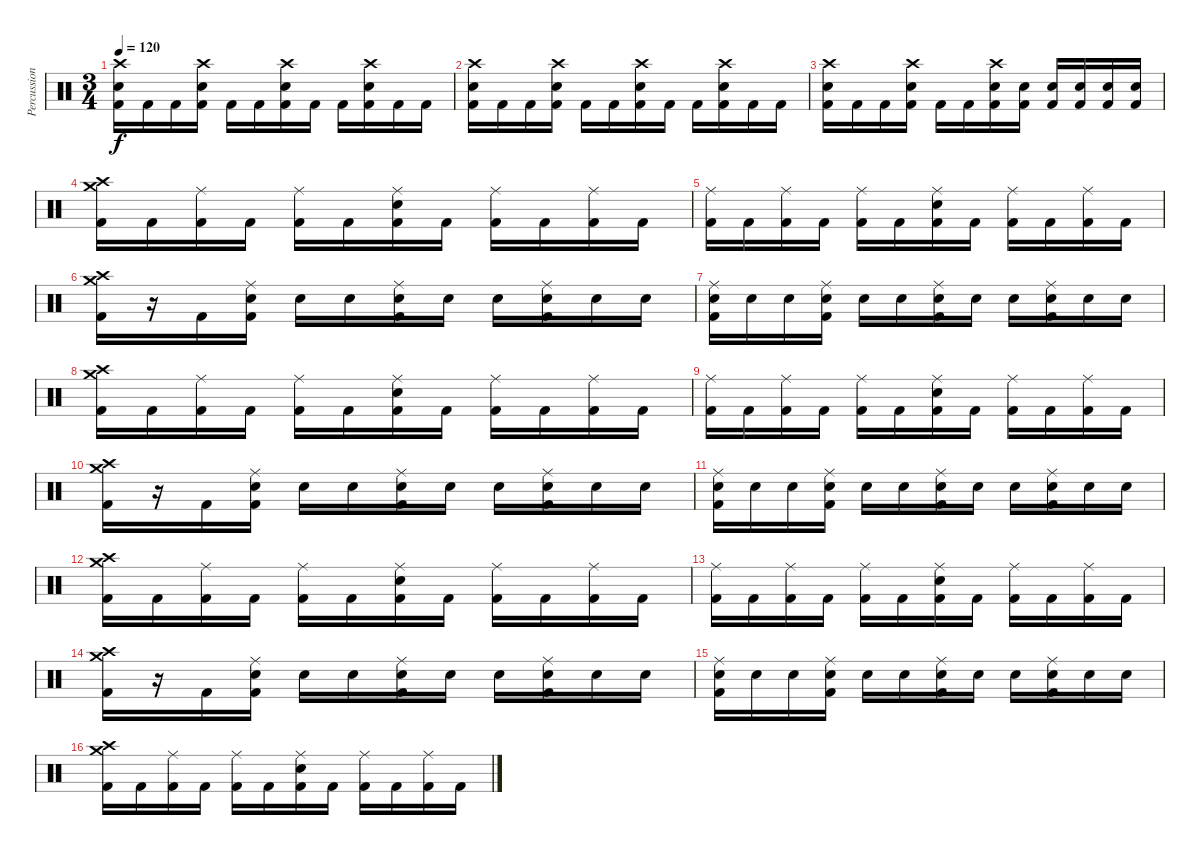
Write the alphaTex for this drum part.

\track ("Percussion" "Percussion") {instrument percussion}
\staff {score}
\articulation defaults
\ts (3 4)
\tempo 120
\clef neutral
\ks c
("Crash high (hit)" "Electric Snare (hit)" "Kick (hit) 2").16{dy f} "Kick (hit) 2".16 "Kick (hit) 2".16 ("Crash high (hit)" "Electric Snare (hit)" "Kick (hit) 2").16 "Kick (hit) 2".16 "Kick (hit) 2".16 ("Crash high (hit)" "Electric Snare (hit)" "Kick (hit) 2").16 "Kick (hit) 2".16 "Kick (hit) 2".16 ("Crash high (hit)" "Electric Snare (hit)" "Kick (hit) 2").16 "Kick (hit) 2".16 "Kick (hit) 2".16 |
("Crash high (hit)" "Electric Snare (hit)" "Kick (hit) 2").16 "Kick (hit) 2".16 "Kick (hit) 2".16 ("Crash high (hit)" "Electric Snare (hit)" "Kick (hit) 2").16 "Kick (hit) 2".16 "Kick (hit) 2".16 ("Crash high (hit)" "Electric Snare (hit)" "Kick (hit) 2").16 "Kick (hit) 2".16 "Kick (hit) 2".16 ("Crash high (hit)" "Electric Snare (hit)" "Kick (hit) 2").16 "Kick (hit) 2".16 "Kick (hit) 2".16 |
("Crash high (hit)" "Electric Snare (hit)" "Kick (hit) 2").16 "Kick (hit) 2".16 "Kick (hit) 2".16 ("Crash high (hit)" "Electric Snare (hit)" "Kick (hit) 2").16 "Kick (hit) 2".16 "Kick (hit) 2".16 ("Crash high (hit)" "Electric Snare (hit)" "Kick (hit) 2").16 ("Electric Snare (hit)" "Kick (hit) 2").16 ("Electric Snare (hit)" "Kick (hit) 2").16 ("Electric Snare (hit)" "Kick (hit) 2").16 ("Electric Snare (hit)" "Kick (hit) 2").16 ("Electric Snare (hit)" "Kick (hit) 2").16 |
("Crash high (hit)" "Crash medium (hit)" "Kick (hit) 2").16 "Kick (hit) 2".16 ("Ride (middle)" "Kick (hit) 2").16 "Kick (hit) 2".16 ("Ride (middle)" "Kick (hit) 2").16 "Kick (hit) 2".16 ("Ride (middle)" "Electric Snare (hit)" "Kick (hit) 2").16 "Kick (hit) 2".16 ("Ride (middle)" "Kick (hit) 2").16 "Kick (hit) 2".16 ("Ride (middle)" "Kick (hit) 2").16 "Kick (hit) 2".16 |
("Ride (middle)" "Kick (hit) 2").16 "Kick (hit) 2".16 ("Ride (middle)" "Kick (hit) 2").16 "Kick (hit) 2".16 ("Ride (middle)" "Kick (hit) 2").16 "Kick (hit) 2".16 ("Ride (middle)" "Electric Snare (hit)" "Kick (hit) 2").16 "Kick (hit) 2".16 ("Ride (middle)" "Kick (hit) 2").16 "Kick (hit) 2".16 ("Ride (middle)" "Kick (hit) 2").16 "Kick (hit) 2".16 |
("Crash high (hit)" "Crash medium (hit)" "Kick (hit) 2").16 r.16 "Kick (hit) 2".16 ("Ride (middle)" "Electric Snare (hit)" "Kick (hit) 2").16 "Electric Snare (hit)".16 "Electric Snare (hit)".16 ("Ride (middle)" "Electric Snare (hit)" "Kick (hit) 2").16 "Electric Snare (hit)".16 "Electric Snare (hit)".16 ("Ride (middle)" "Electric Snare (hit)" "Kick (hit) 2").16 "Electric Snare (hit)".16 "Electric Snare (hit)".16 |
("Ride (middle)" "Electric Snare (hit)" "Kick (hit) 2").16 "Electric Snare (hit)".16 "Electric Snare (hit)".16 ("Ride (middle)" "Electric Snare (hit)" "Kick (hit) 2").16 "Electric Snare (hit)".16 "Electric Snare (hit)".16 ("Ride (middle)" "Electric Snare (hit)" "Kick (hit) 2").16 "Electric Snare (hit)".16 "Electric Snare (hit)".16 ("Ride (middle)" "Electric Snare (hit)" "Kick (hit) 2").16 "Electric Snare (hit)".16 "Electric Snare (hit)".16 |
("Crash high (hit)" "Crash medium (hit)" "Kick (hit) 2").16 "Kick (hit) 2".16 ("Ride (middle)" "Kick (hit) 2").16 "Kick (hit) 2".16 ("Ride (middle)" "Kick (hit) 2").16 "Kick (hit) 2".16 ("Ride (middle)" "Electric Snare (hit)" "Kick (hit) 2").16 "Kick (hit) 2".16 ("Ride (middle)" "Kick (hit) 2").16 "Kick (hit) 2".16 ("Ride (middle)" "Kick (hit) 2").16 "Kick (hit) 2".16 |
("Ride (middle)" "Kick (hit) 2").16 "Kick (hit) 2".16 ("Ride (middle)" "Kick (hit) 2").16 "Kick (hit) 2".16 ("Ride (middle)" "Kick (hit) 2").16 "Kick (hit) 2".16 ("Ride (middle)" "Electric Snare (hit)" "Kick (hit) 2").16 "Kick (hit) 2".16 ("Ride (middle)" "Kick (hit) 2").16 "Kick (hit) 2".16 ("Ride (middle)" "Kick (hit) 2").16 "Kick (hit) 2".16 |
("Crash high (hit)" "Crash medium (hit)" "Kick (hit) 2").16 r.16 "Kick (hit) 2".16 ("Ride (middle)" "Electric Snare (hit)" "Kick (hit) 2").16 "Electric Snare (hit)".16 "Electric Snare (hit)".16 ("Ride (middle)" "Electric Snare (hit)" "Kick (hit) 2").16 "Electric Snare (hit)".16 "Electric Snare (hit)".16 ("Ride (middle)" "Electric Snare (hit)" "Kick (hit) 2").16 "Electric Snare (hit)".16 "Electric Snare (hit)".16 |
("Ride (middle)" "Electric Snare (hit)" "Kick (hit) 2").16 "Electric Snare (hit)".16 "Electric Snare (hit)".16 ("Ride (middle)" "Electric Snare (hit)" "Kick (hit) 2").16 "Electric Snare (hit)".16 "Electric Snare (hit)".16 ("Ride (middle)" "Electric Snare (hit)" "Kick (hit) 2").16 "Electric Snare (hit)".16 "Electric Snare (hit)".16 ("Ride (middle)" "Electric Snare (hit)" "Kick (hit) 2").16 "Electric Snare (hit)".16 "Electric Snare (hit)".16 |
("Crash high (hit)" "Crash medium (hit)" "Kick (hit) 2").16 "Kick (hit) 2".16 ("Ride (middle)" "Kick (hit) 2").16 "Kick (hit) 2".16 ("Ride (middle)" "Kick (hit) 2").16 "Kick (hit) 2".16 ("Ride (middle)" "Electric Snare (hit)" "Kick (hit) 2").16 "Kick (hit) 2".16 ("Ride (middle)" "Kick (hit) 2").16 "Kick (hit) 2".16 ("Ride (middle)" "Kick (hit) 2").16 "Kick (hit) 2".16 |
("Ride (middle)" "Kick (hit) 2").16 "Kick (hit) 2".16 ("Ride (middle)" "Kick (hit) 2").16 "Kick (hit) 2".16 ("Ride (middle)" "Kick (hit) 2").16 "Kick (hit) 2".16 ("Ride (middle)" "Electric Snare (hit)" "Kick (hit) 2").16 "Kick (hit) 2".16 ("Ride (middle)" "Kick (hit) 2").16 "Kick (hit) 2".16 ("Ride (middle)" "Kick (hit) 2").16 "Kick (hit) 2".16 |
("Crash high (hit)" "Crash medium (hit)" "Kick (hit) 2").16 r.16 "Kick (hit) 2".16 ("Ride (middle)" "Electric Snare (hit)" "Kick (hit) 2").16 "Electric Snare (hit)".16 "Electric Snare (hit)".16 ("Ride (middle)" "Electric Snare (hit)" "Kick (hit) 2").16 "Electric Snare (hit)".16 "Electric Snare (hit)".16 ("Ride (middle)" "Electric Snare (hit)" "Kick (hit) 2").16 "Electric Snare (hit)".16 "Electric Snare (hit)".16 |
("Ride (middle)" "Electric Snare (hit)" "Kick (hit) 2").16 "Electric Snare (hit)".16 "Electric Snare (hit)".16 ("Ride (middle)" "Electric Snare (hit)" "Kick (hit) 2").16 "Electric Snare (hit)".16 "Electric Snare (hit)".16 ("Ride (middle)" "Electric Snare (hit)" "Kick (hit) 2").16 "Electric Snare (hit)".16 "Electric Snare (hit)".16 ("Ride (middle)" "Electric Snare (hit)" "Kick (hit) 2").16 "Electric Snare (hit)".16 "Electric Snare (hit)".16 |
("Crash high (hit)" "Crash medium (hit)" "Kick (hit) 2").16 "Kick (hit) 2".16 ("Ride (middle)" "Kick (hit) 2").16 "Kick (hit) 2".16 ("Ride (middle)" "Kick (hit) 2").16 "Kick (hit) 2".16 ("Ride (middle)" "Electric Snare (hit)" "Kick (hit) 2").16 "Kick (hit) 2".16 ("Ride (middle)" "Kick (hit) 2").16 "Kick (hit) 2".16 ("Ride (middle)" "Kick (hit) 2").16 "Kick (hit) 2".16
